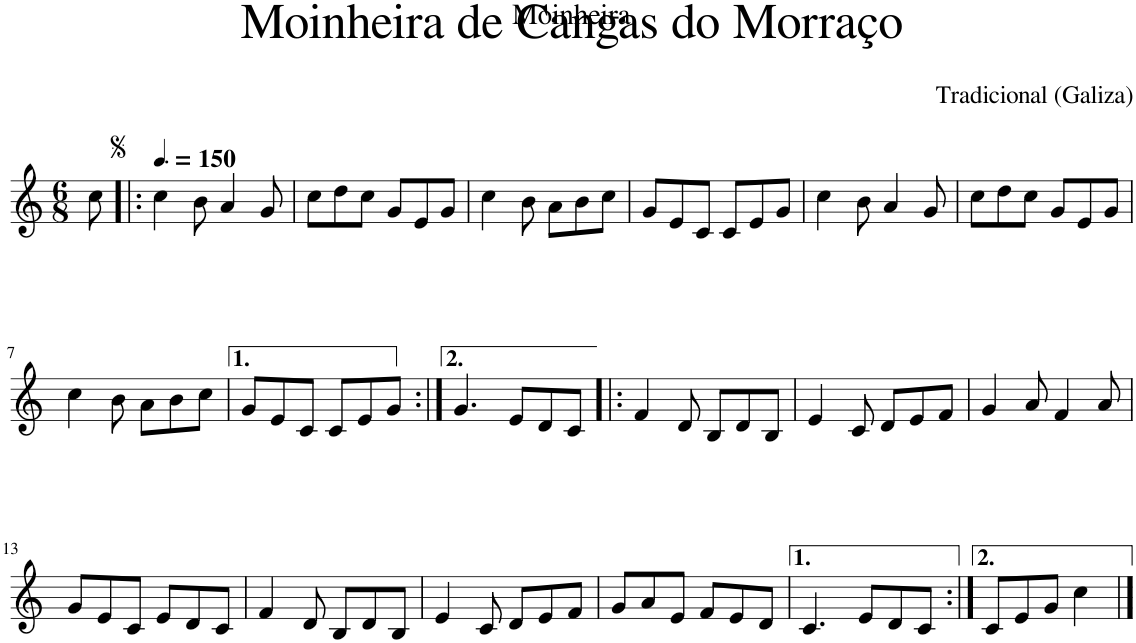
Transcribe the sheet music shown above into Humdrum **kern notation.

**kern
*part1
*staff1
*I"Piano
*I'Pno
*clefG2
*k[]
*M6/8
=
8cc\
=1!|:
*MM225
4cc\
8b\
4a/
8g/
=2
8cc\L
8dd\
8cc\J
8g/L
8e/
8g/J
=3
4cc\
8b\
8a\L
8b\
8cc\J
=4
8g/L
8e/
8c/J
8c/L
8e/
8g/J
=5
4cc\
8b\
4a/
8g/
=6
8cc\L
8dd\
8cc\J
8g/L
8e/
8g/J
!!LO:LB:g=z
=7
4cc\
8b\
8a\L
8b\
8cc\J
=8
8g/L
8e/
8c/J
8c/L
8e/
8g/J
=9:|!
4.g/
8e/L
8d/
8c/J
=10!|:
4f/
8d/
8B/L
8d/
8B/J
=11
4e/
8c/
8d/L
8e/
8f/J
=12
4g/
8a/
4f/
8a/
!!LO:LB:g=z
=13
8g/L
8e/
8c/J
8e/L
8d/
8c/J
=14
4f/
8d/
8B/L
8d/
8B/J
=15
4e/
8c/
8d/L
8e/
8f/J
=16
8g/L
8a/
8e/J
8f/L
8e/
8d/J
=17
4.c/
8e/L
8d/
8c/J
=18:|!
8c/L
8e/
8g/J
4cc\
==
*-
